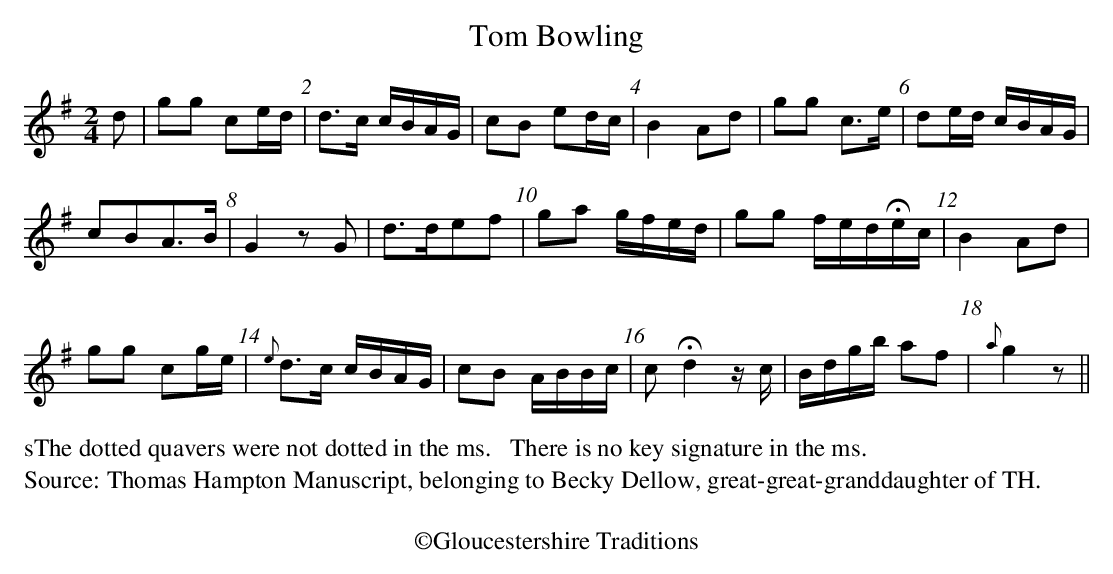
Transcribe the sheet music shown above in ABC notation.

X:1
T:Tom Bowling
M:2/4
L:1/16
K:G: %Key not stated in the MS.
d2|g2g2 c2ed | d3c cBAG | c2B2 e2dc | B4 A2d2 | g2g2 c3e | d2ed cBAG |
c2B2A3B | G4z2G2 | d3de2f2 | g2a2 gfed | g2g2 fedHec | B4A2d2 |
g2g2 c2ge | {e}d3c cBAG | c2B2 ABBc | c2Hd4z c | Bdgb a2f2 | {a}g4z2||
